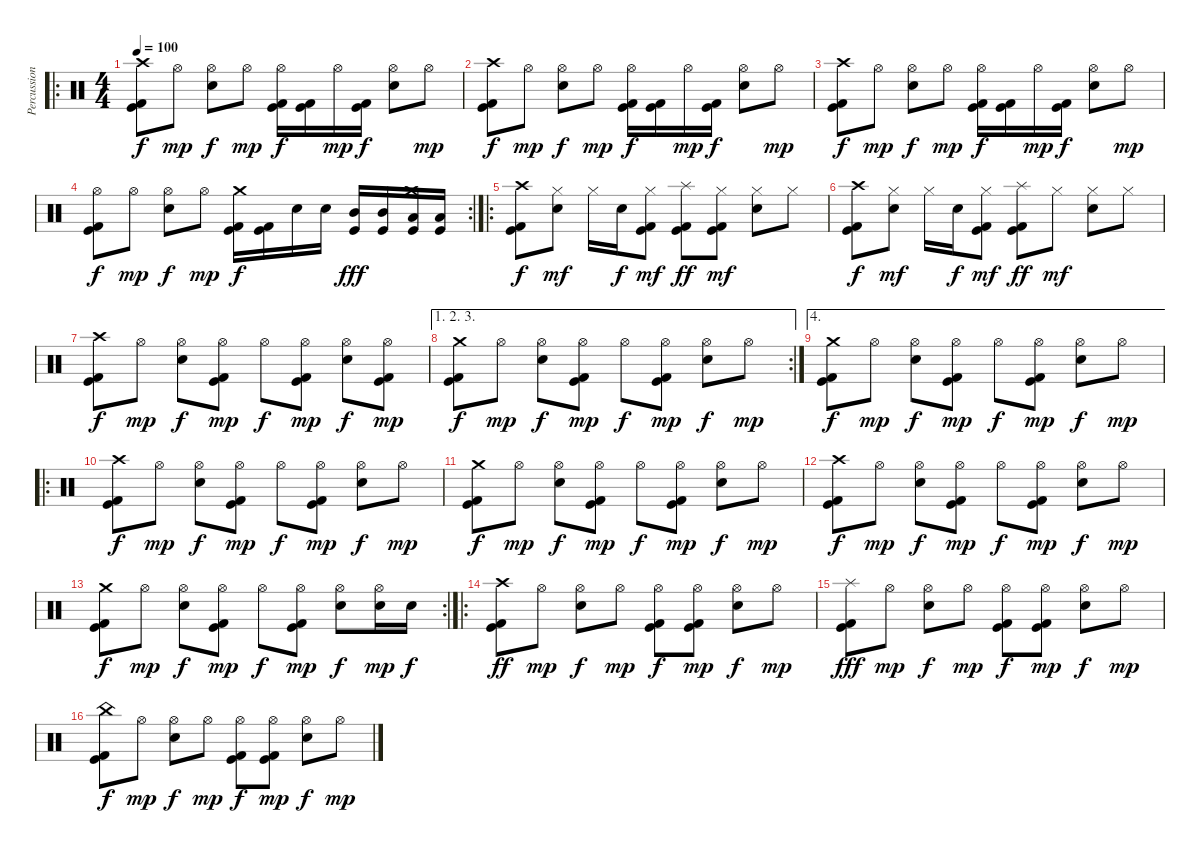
\track ("Percussion" "Percussion") {instrument percussion}
\staff {score}
\articulation defaults
\ro
\ts (4 4)
\tempo 100
\clef neutral
\ks c
("Crash high (hit)" "Kick (hit) 2" "Kick (hit)").8{dy f} "Hi-Hat (open)".8{dy mp} ("Hi-Hat (open)" "Snare (hit) 2").8{dy f} "Hi-Hat (open)".8{dy mp} ("Hi-Hat (open)" "Kick (hit) 2" "Kick (hit)").16{dy f} ("Kick (hit) 2" "Kick (hit)").16 "Hi-Hat (open)".16{dy mp} ("Kick (hit) 2" "Kick (hit)").16{dy f} ("Hi-Hat (open)" "Snare (hit) 2").8 "Hi-Hat (open)".8{dy mp} |
("Crash high (hit)" "Kick (hit) 2" "Kick (hit)").8{dy f} "Hi-Hat (open)".8{dy mp} ("Hi-Hat (open)" "Snare (hit) 2").8{dy f} "Hi-Hat (open)".8{dy mp} ("Hi-Hat (open)" "Kick (hit) 2" "Kick (hit)").16{dy f} ("Kick (hit) 2" "Kick (hit)").16 "Hi-Hat (open)".16{dy mp} ("Kick (hit) 2" "Kick (hit)").16{dy f} ("Hi-Hat (open)" "Snare (hit) 2").8 "Hi-Hat (open)".8{dy mp} |
("Crash high (hit)" "Kick (hit) 2" "Kick (hit)").8{dy f} "Hi-Hat (open)".8{dy mp} ("Hi-Hat (open)" "Snare (hit) 2").8{dy f} "Hi-Hat (open)".8{dy mp} ("Hi-Hat (open)" "Kick (hit) 2" "Kick (hit)").16{dy f} ("Kick (hit) 2" "Kick (hit)").16 "Hi-Hat (open)".16{dy mp} ("Kick (hit) 2" "Kick (hit)").16{dy f} ("Hi-Hat (open)" "Snare (hit) 2").8 "Hi-Hat (open)".8{dy mp} |
\rc 2
("Hi-Hat (open)" "Kick (hit) 2" "Kick (hit)").8{dy f} "Hi-Hat (open)".8{dy mp} ("Hi-Hat (open)" "Snare (hit) 2").8{dy f} "Hi-Hat (open)".8{dy mp} ("Crash medium (hit)" "Kick (hit) 2" "Kick (hit)").16{dy f} ("Kick (hit) 2" "Kick (hit)").16 "Snare (hit) 2".16 "Snare (hit) 2".16 ("Mid Tom (hit)" "Kick (hit)").16{dy fff} ("Mid Tom (hit)" "Kick (hit)").16 ("Crash medium (hit)" "Low Tom (hit)" "Kick (hit)").16 ("Low Tom (hit)" "Kick (hit)").16 |
\ro
("Crash high (hit)" "Kick (hit) 2" "Kick (hit)").8{dy f} ("Hi-Hat (closed)" "Snare (hit) 2").8{dy mf} "Hi-Hat (closed)".16 "Snare (hit) 2".16{dy f} ("Hi-Hat (closed)" "Kick (hit) 2" "Kick (hit)").8{dy mf} ("Splash (hit)" "Kick (hit) 2" "Kick (hit)").8{dy ff} ("Hi-Hat (closed)" "Kick (hit) 2" "Kick (hit)").8{dy mf} ("Hi-Hat (closed)" "Snare (hit) 2").8 "Hi-Hat (closed)".8 |
("Crash high (hit)" "Kick (hit) 2" "Kick (hit)").8{dy f} ("Hi-Hat (closed)" "Snare (hit) 2").8{dy mf} "Hi-Hat (closed)".16 "Snare (hit) 2".16{dy f} ("Hi-Hat (closed)" "Kick (hit) 2" "Kick (hit)").8{dy mf} ("Splash (hit)" "Kick (hit) 2" "Kick (hit)").8{dy ff} "Hi-Hat (closed)".8{dy mf} ("Hi-Hat (closed)" "Snare (hit) 2").8 "Hi-Hat (closed)".8 |
("Crash high (hit)" "Kick (hit) 2" "Kick (hit)").8{dy f} "Hi-Hat (open)".8{dy mp} ("Hi-Hat (open)" "Snare (hit) 2").8{dy f} ("Hi-Hat (open)" "Kick (hit) 2" "Kick (hit)").8{dy mp} "Hi-Hat (open)".8{dy f} ("Hi-Hat (open)" "Kick (hit) 2" "Kick (hit)").8{dy mp} ("Hi-Hat (open)" "Snare (hit) 2").8{dy f} ("Hi-Hat (open)" "Kick (hit) 2" "Kick (hit)").8{dy mp} |
\ae (1 2 3)
\rc 2
("Crash medium (hit)" "Kick (hit) 2" "Kick (hit)").8{dy f} "Hi-Hat (open)".8{dy mp} ("Hi-Hat (open)" "Snare (hit) 2").8{dy f} ("Hi-Hat (open)" "Kick (hit) 2" "Kick (hit)").8{dy mp} "Hi-Hat (open)".8{dy f} ("Hi-Hat (open)" "Kick (hit) 2" "Kick (hit)").8{dy mp} ("Hi-Hat (open)" "Snare (hit) 2").8{dy f} "Hi-Hat (open)".8{dy mp} |
\ae 4
("Crash medium (hit)" "Kick (hit) 2" "Kick (hit)").8{dy f} "Hi-Hat (open)".8{dy mp} ("Hi-Hat (open)" "Snare (hit) 2").8{dy f} ("Hi-Hat (open)" "Kick (hit) 2" "Kick (hit)").8{dy mp} "Hi-Hat (open)".8{dy f} ("Hi-Hat (open)" "Kick (hit) 2" "Kick (hit)").8{dy mp} ("Hi-Hat (open)" "Snare (hit) 2").8{dy f} "Hi-Hat (open)".8{dy mp} |
\ro
("Crash high (hit)" "Kick (hit) 2" "Kick (hit)").8{dy f} "Hi-Hat (open)".8{dy mp} ("Hi-Hat (open)" "Snare (hit) 2").8{dy f} ("Hi-Hat (open)" "Kick (hit) 2" "Kick (hit)").8{dy mp} "Hi-Hat (open)".8{dy f} ("Hi-Hat (open)" "Kick (hit) 2" "Kick (hit)").8{dy mp} ("Hi-Hat (open)" "Snare (hit) 2").8{dy f} "Hi-Hat (open)".8{dy mp} |
("Crash medium (hit)" "Kick (hit) 2" "Kick (hit)").8{dy f} "Hi-Hat (open)".8{dy mp} ("Hi-Hat (open)" "Snare (hit) 2").8{dy f} ("Hi-Hat (open)" "Kick (hit) 2" "Kick (hit)").8{dy mp} "Hi-Hat (open)".8{dy f} ("Hi-Hat (open)" "Kick (hit) 2" "Kick (hit)").8{dy mp} ("Hi-Hat (open)" "Snare (hit) 2").8{dy f} "Hi-Hat (open)".8{dy mp} |
("Crash high (hit)" "Kick (hit) 2" "Kick (hit)").8{dy f} "Hi-Hat (open)".8{dy mp} ("Hi-Hat (open)" "Snare (hit) 2").8{dy f} ("Hi-Hat (open)" "Kick (hit) 2" "Kick (hit)").8{dy mp} "Hi-Hat (open)".8{dy f} ("Hi-Hat (open)" "Kick (hit) 2" "Kick (hit)").8{dy mp} ("Hi-Hat (open)" "Snare (hit) 2").8{dy f} "Hi-Hat (open)".8{dy mp} |
\rc 2
("Crash medium (hit)" "Kick (hit) 2" "Kick (hit)").8{dy f} "Hi-Hat (open)".8{dy mp} ("Hi-Hat (open)" "Snare (hit) 2").8{dy f} ("Hi-Hat (open)" "Kick (hit) 2" "Kick (hit)").8{dy mp} "Hi-Hat (open)".8{dy f} ("Hi-Hat (open)" "Kick (hit) 2" "Kick (hit)").8{dy mp} ("Hi-Hat (open)" "Snare (hit) 2").8{dy f} ("Hi-Hat (open)" "Snare (hit) 2").16{dy mp} "Snare (hit) 2".16{dy f} |
\ro
("Crash high (hit)" "Kick (hit) 2" "Kick (hit)").8{dy ff} "Hi-Hat (open)".8{dy mp} ("Hi-Hat (open)" "Snare (hit) 2").8{dy f} "Hi-Hat (open)".8{dy mp} ("Hi-Hat (open)" "Kick (hit) 2" "Kick (hit)").8{dy f} ("Hi-Hat (open)" "Kick (hit) 2" "Kick (hit)").8{dy mp} ("Hi-Hat (open)" "Snare (hit) 2").8{dy f} "Hi-Hat (open)".8{dy mp} |
("Splash (hit)" "Kick (hit) 2" "Kick (hit)").8{dy fff} "Hi-Hat (open)".8{dy mp} ("Hi-Hat (open)" "Snare (hit) 2").8{dy f} "Hi-Hat (open)".8{dy mp} ("Hi-Hat (open)" "Kick (hit) 2" "Kick (hit)").8{dy f} ("Hi-Hat (open)" "Kick (hit) 2" "Kick (hit)").8{dy mp} ("Hi-Hat (open)" "Snare (hit) 2").8{dy f} "Hi-Hat (open)".8{dy mp} |
("China (hit)" "Kick (hit) 2" "Kick (hit)").8{dy f} "Hi-Hat (open)".8{dy mp} ("Hi-Hat (open)" "Snare (hit) 2").8{dy f} "Hi-Hat (open)".8{dy mp} ("Hi-Hat (open)" "Kick (hit) 2" "Kick (hit)").8{dy f} ("Hi-Hat (open)" "Kick (hit) 2" "Kick (hit)").8{dy mp} ("Hi-Hat (open)" "Snare (hit) 2").8{dy f} "Hi-Hat (open)".8{dy mp}
